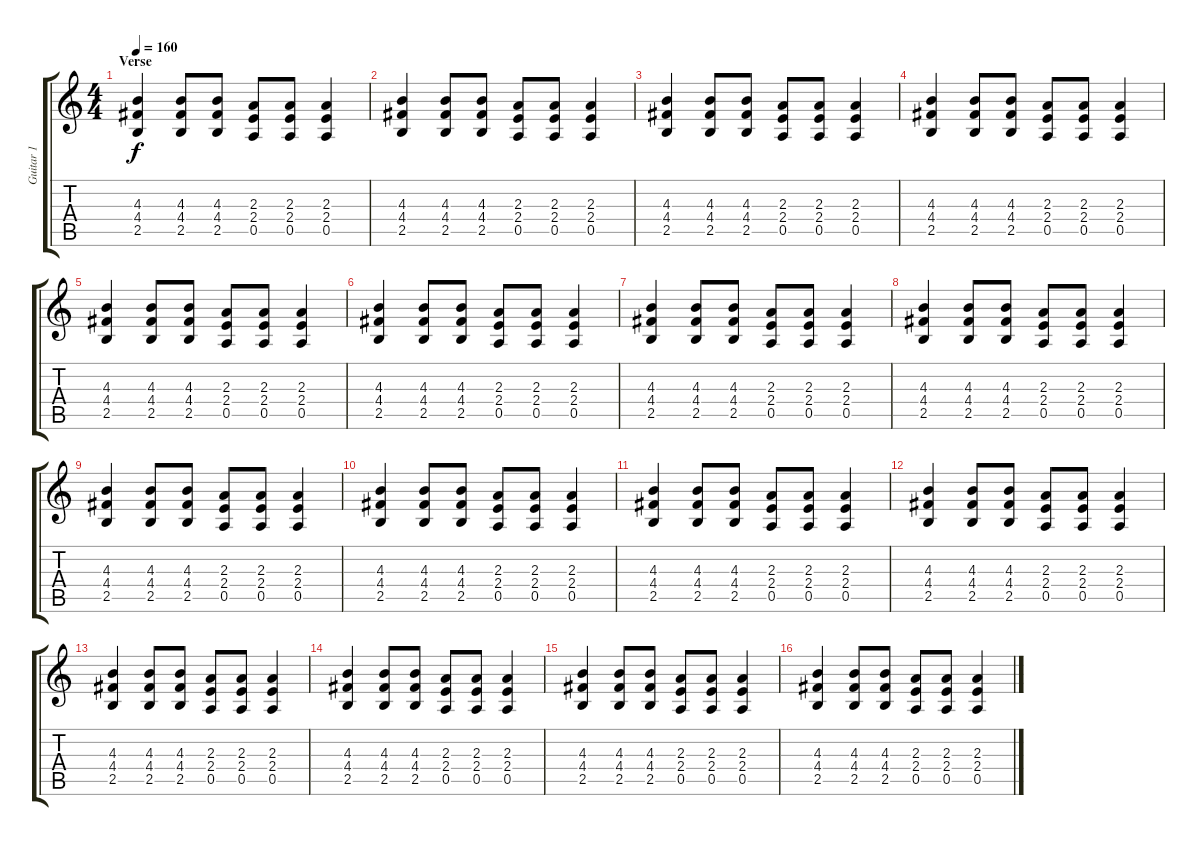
\track ("Guitar 1" "Guitar 1") {instrument distortionguitar}
\staff {score tabs}
\tuning (E4 B3 G3 D3 A2 E2) {hide}
\ts (4 4)
\section ("" "Verse")
\tempo 160
\clef g2
\ks c
(4.3 4.4 2.5).4{dy f} (4.3 4.4 2.5).8 (4.3 4.4 2.5).8 (2.3 2.4 0.5).8 (2.3 2.4 0.5).8 (2.3 2.4 0.5).4 |
(4.3 4.4 2.5).4 (4.3 4.4 2.5).8 (4.3 4.4 2.5).8 (2.3 2.4 0.5).8 (2.3 2.4 0.5).8 (2.3 2.4 0.5).4 |
(4.3 4.4 2.5).4 (4.3 4.4 2.5).8 (4.3 4.4 2.5).8 (2.3 2.4 0.5).8 (2.3 2.4 0.5).8 (2.3 2.4 0.5).4 |
(4.3 4.4 2.5).4 (4.3 4.4 2.5).8 (4.3 4.4 2.5).8 (2.3 2.4 0.5).8 (2.3 2.4 0.5).8 (2.3 2.4 0.5).4 |
(4.3 4.4 2.5).4 (4.3 4.4 2.5).8 (4.3 4.4 2.5).8 (2.3 2.4 0.5).8 (2.3 2.4 0.5).8 (2.3 2.4 0.5).4 |
(4.3 4.4 2.5).4 (4.3 4.4 2.5).8 (4.3 4.4 2.5).8 (2.3 2.4 0.5).8 (2.3 2.4 0.5).8 (2.3 2.4 0.5).4 |
(4.3 4.4 2.5).4 (4.3 4.4 2.5).8 (4.3 4.4 2.5).8 (2.3 2.4 0.5).8 (2.3 2.4 0.5).8 (2.3 2.4 0.5).4 |
(4.3 4.4 2.5).4 (4.3 4.4 2.5).8 (4.3 4.4 2.5).8 (2.3 2.4 0.5).8 (2.3 2.4 0.5).8 (2.3 2.4 0.5).4 |
(4.3 4.4 2.5).4 (4.3 4.4 2.5).8 (4.3 4.4 2.5).8 (2.3 2.4 0.5).8 (2.3 2.4 0.5).8 (2.3 2.4 0.5).4 |
(4.3 4.4 2.5).4 (4.3 4.4 2.5).8 (4.3 4.4 2.5).8 (2.3 2.4 0.5).8 (2.3 2.4 0.5).8 (2.3 2.4 0.5).4 |
(4.3 4.4 2.5).4 (4.3 4.4 2.5).8 (4.3 4.4 2.5).8 (2.3 2.4 0.5).8 (2.3 2.4 0.5).8 (2.3 2.4 0.5).4 |
(4.3 4.4 2.5).4 (4.3 4.4 2.5).8 (4.3 4.4 2.5).8 (2.3 2.4 0.5).8 (2.3 2.4 0.5).8 (2.3 2.4 0.5).4 |
(4.3 4.4 2.5).4 (4.3 4.4 2.5).8 (4.3 4.4 2.5).8 (2.3 2.4 0.5).8 (2.3 2.4 0.5).8 (2.3 2.4 0.5).4 |
(4.3 4.4 2.5).4 (4.3 4.4 2.5).8 (4.3 4.4 2.5).8 (2.3 2.4 0.5).8 (2.3 2.4 0.5).8 (2.3 2.4 0.5).4 |
(4.3 4.4 2.5).4 (4.3 4.4 2.5).8 (4.3 4.4 2.5).8 (2.3 2.4 0.5).8 (2.3 2.4 0.5).8 (2.3 2.4 0.5).4 |
(4.3 4.4 2.5).4 (4.3 4.4 2.5).8 (4.3 4.4 2.5).8 (2.3 2.4 0.5).8 (2.3 2.4 0.5).8 (2.3 2.4 0.5).4
